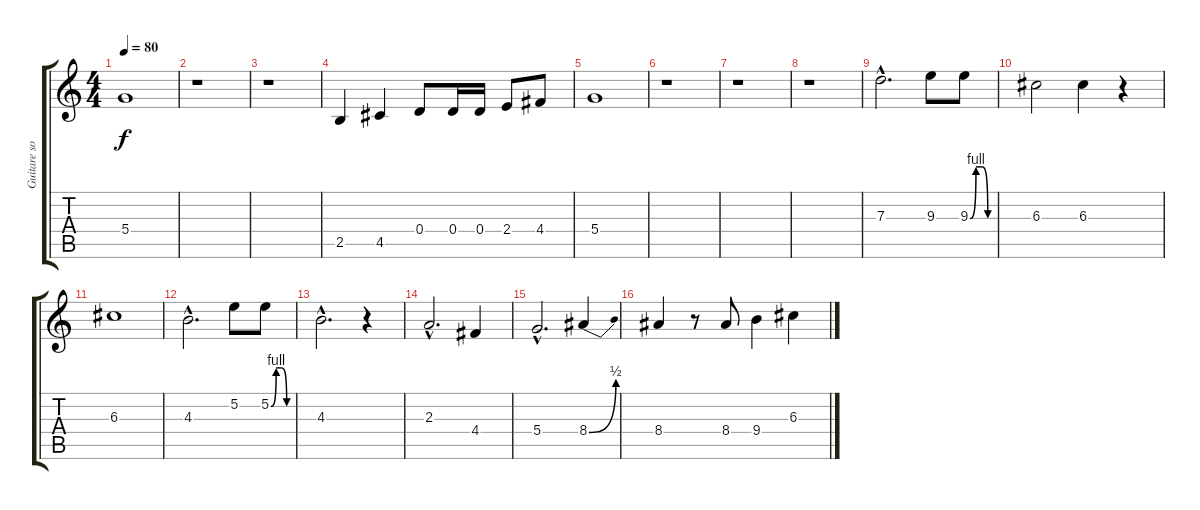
\track ("Guitare solo 2" "Guitare so") {instrument overdrivenguitar}
\staff {score tabs}
\tuning (E4 B3 G3 D3 A2 E2) {hide}
\ts (4 4)
\tempo 80
\clef g2
\ks c
5.4.1{dy f} |
r.1 |
r.1 |
2.5.4 4.5.4 0.4.8 0.4.16 0.4.16 2.4.8 4.4.8 |
5.4.1 |
r.1 |
r.1 |
r.1 |
7.3{hac}.2{d} 9.3.8 9.3{be (custom 0 0 15 4 30 4 45 0 60 0)}.8 |
6.3.2 6.3.4 r.4 |
6.3.1 |
4.3{hac}.2{d} 5.2.8 5.2{be (custom 0 0 15 4 30 4 45 0 60 0)}.8 |
4.3{hac}.2{d} r.4 |
2.3{hac}.2{d} 4.4.4 |
5.4{hac}.2{d} 8.4{be (bend 0 0 60 2)}.4 |
8.4.4 r.8 8.4.8 9.4.4 6.3.4
